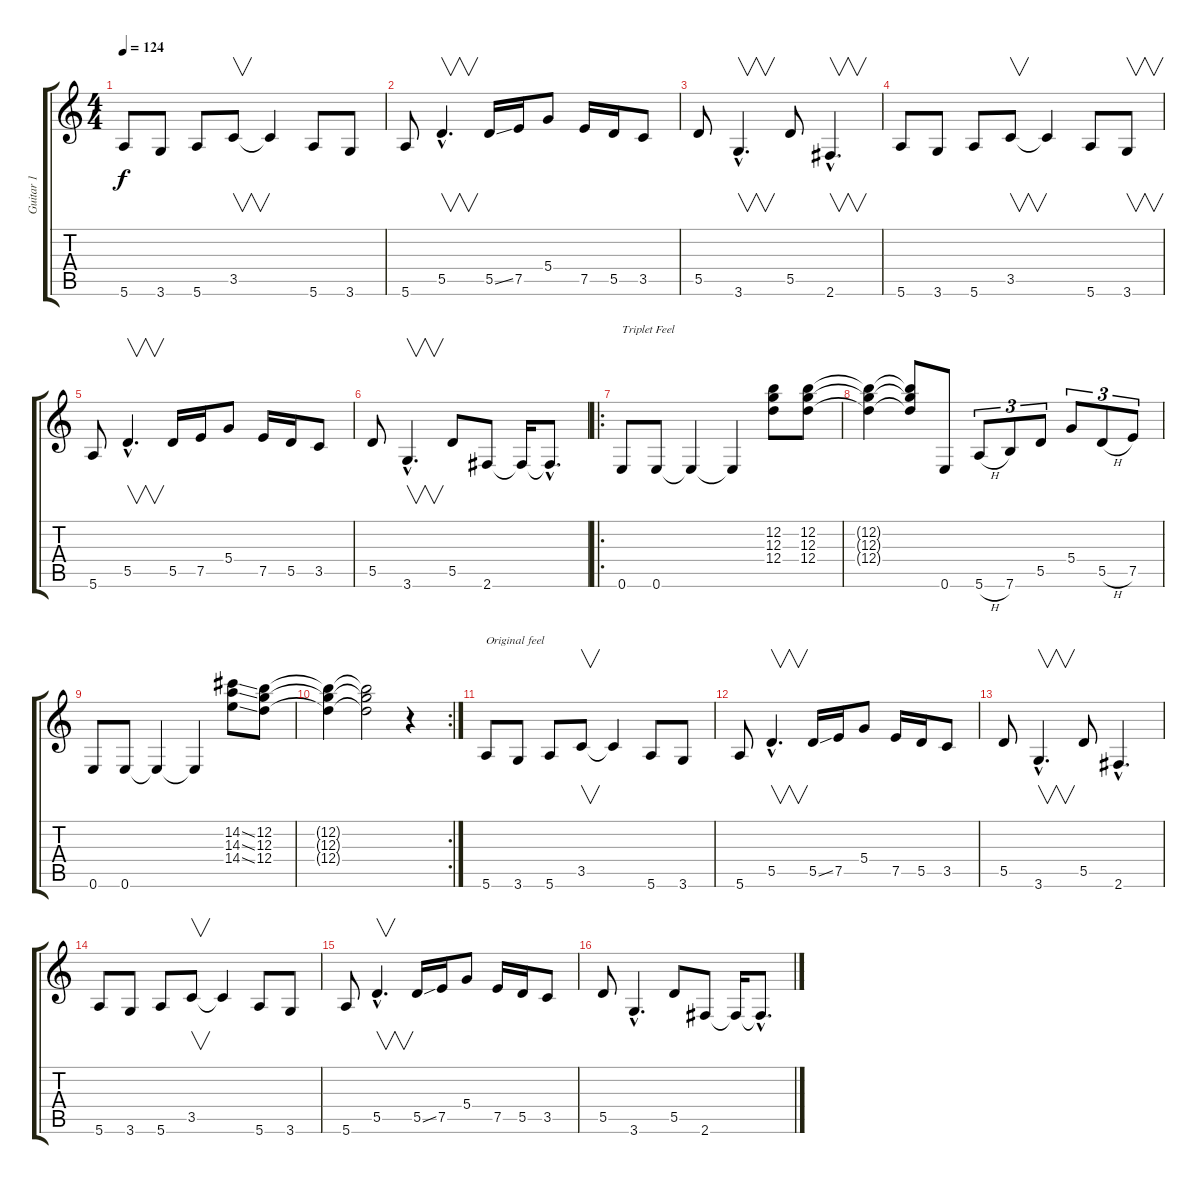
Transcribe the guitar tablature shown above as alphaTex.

\track ("Guitar 1" "Guitar 1") {instrument overdrivenguitar}
\staff {score tabs}
\tuning (E4 B3 G3 D3 A2 E2) {hide}
\ts (4 4)
\tempo 124
\clef g2
\ks c
5.6.8{dy f instrument overdrivenguitar} 3.6.8 5.6.8 3.5.8{v} 3.5{t}.4 5.6.8 3.6.8 |
5.6.8 5.5{hac}.4{v d} 5.5{ss}.16 7.5.16 5.4.8 7.5.16 5.5.16 3.5.8 |
5.5.8 3.6{hac}.4{v d} 5.5.8 2.6{hac}.4{v d} |
5.6.8 3.6.8 5.6.8 3.5.8{v} 3.5{t}.4 5.6.8 3.6.8{v} |
5.6.8 5.5{hac}.4{v d} 5.5.16 7.5.16 5.4.8 7.5.16 5.5.16 3.5.8 |
5.5.8 3.6{hac}.4{v d} 5.5.8 2.6.8 2.6{t}.16 2.6{hac t}.8{d} |
\ro
0.6.8{txt "Triplet Feel"} 0.6.8 0.6{t}.4 0.6{t}.4 (12.2 12.3 12.4).8 (12.2 12.3 12.4).8 |
(12.2{t} 12.3{t} 12.4{t}).4 (12.2{t} 12.3{t} 12.4{t}).8 0.6.8 5.6{h}.8{tu (3 2)} 7.6.8{tu (3 2)} 5.5.8{tu (3 2)} 5.4.8{tu (3 2)} 5.5{h}.8{tu (3 2)} 7.5.8{tu (3 2)} |
0.6.8 0.6.8 0.6{t}.4 0.6{t}.4 (14.2{ss} 14.3{ss} 14.4{ss}).8 (12.2 12.3 12.4).8 |
\rc 2
(12.2{t} 12.3{t} 12.4{t}).4 (12.2{t} 12.3{t} 12.4{t}).2 r.4 |
5.6.8{txt "Original feel"} 3.6.8 5.6.8 3.5.8{v} 3.5{t}.4 5.6.8 3.6.8 |
5.6.8 5.5{hac}.4{v d} 5.5{ss}.16 7.5.16 5.4.8 7.5.16 5.5.16 3.5.8 |
5.5.8 3.6{hac}.4{v d} 5.5.8 2.6{hac}.4{d} |
5.6.8 3.6.8 5.6.8 3.5.8{v} 3.5{t}.4 5.6.8 3.6.8 |
5.6.8 5.5{hac}.4{v d} 5.5{ss}.16 7.5.16 5.4.8 7.5.16 5.5.16 3.5.8 |
5.5.8 3.6{hac}.4{d} 5.5.8 2.6.8 2.6{t}.16 2.6{hac t}.8{d}
